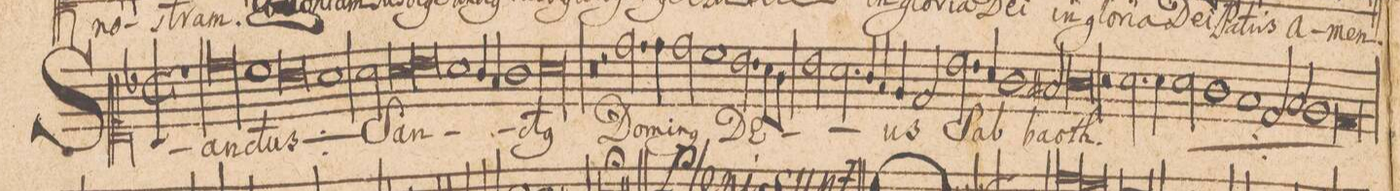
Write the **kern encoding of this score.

**kern	**text
*I"CANTVS.	*
*clefC1	*
*k[b-]	*
*M2/1	*
1r	.
00dd\	San-
=2-	=2-
=3-	=3-
1cc\	ctus
=4-	=4-
*	*ij
0b-\	San-
=5-	=5-
1a\	.
*2\right	*
2a\	-ctus
*lig	*Xij
1a\	San-
=6-	=6-
1b-\	.
*Xlig	*
1a\	.
=7-	=7-
4g/	.
4f/	.
1g\	.
=8-	=8-
00a\	-ct(us)
=9-	=9-
=10-	=10-
0r	.
=11-	=11-
2r	.
2.dd\	Do-
4dd\	-mi-
2dd\	-n(us)
=12-	=12-
1cc\	.
2.b-\	DE-
8a\L	.
8g\J	.
=13-	=13-
2b-\	.
2.a\	.
4g/	.
4f/	.
4e/	.
=14-	=14-
2d/	us
2.b-\	Sab-
4a/	.
1g\	.
=15-	=15-
2f#X/	-ba-
0g\	-oth.
=16-	=16-
2r	.
*	*ij
2.a\	Do-
=17-	=17-
4a\	-mi-
2a\	-n(us)
1g\	DE-
=18-	=18-
1f/	-us
2d/	Sab-
2f/	.
=19-	=19-
1e/	-ba-
0d/	-oth.
=20-	=20-
*-	*-
